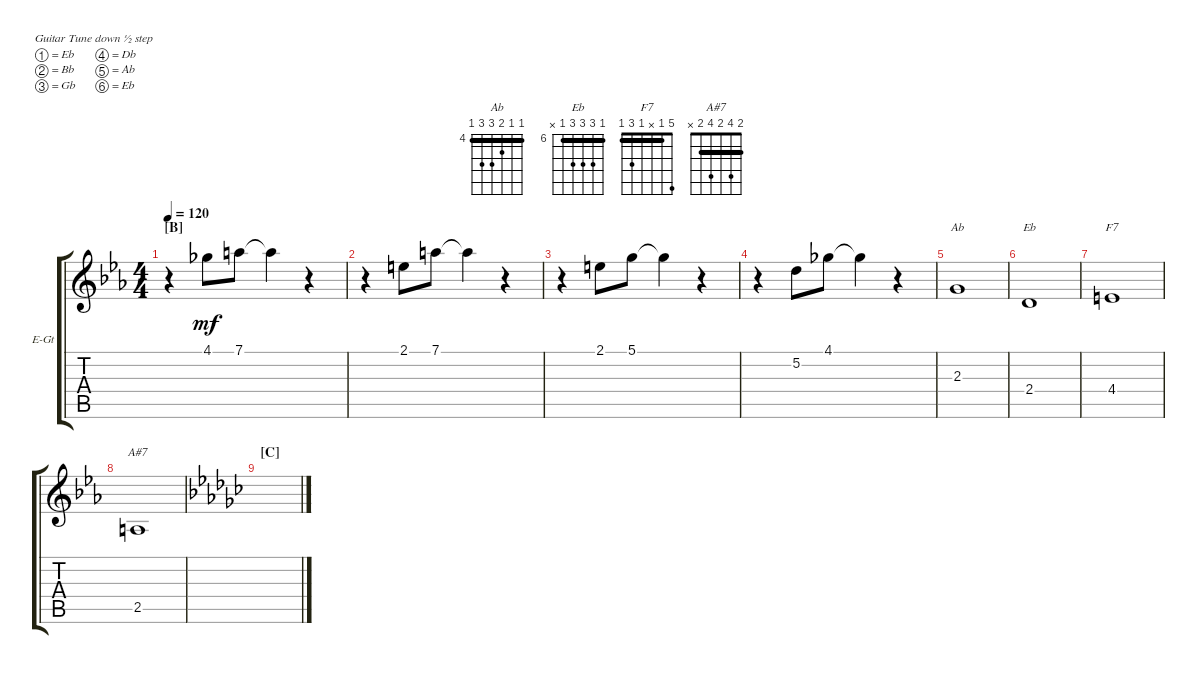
\defaultSystemsLayout 4
\bracketExtendMode groupsimilarinstruments
\firstSystemTrackNameOrientation horizontal
\otherSystemsTrackNameOrientation horizontal
\track ("Electric Guitar" "E-Gt") {instrument distortionguitar}
\staff {score tabs}
\tuning (Eb4 Bb3 Gb3 Db3 Ab2 Eb2)
\displaytranspose 11
\chord ("Ab" 4 4 5 6 6 4) {firstfret 4 barre (4 4)}
\chord ("Eb" 6 8 8 8 6 x) {firstfret 6 barre 6}
\chord ("F7" 5 1 x 1 3 1) {barre (1 1)}
\chord ("A#7" 2 4 2 4 2 x) {barre (2 2)}
\ts (4 4)
\section ("B" "")
\tempo 120
\clef g2
\ks eb
r.4{dy f} 4.1.8{dy mf} 7.1.8 7.1{t}.4 r.4 |
r.4 2.1.8 7.1.8 7.1{t}.4 r.4 |
r.4 2.1.8 5.1.8 5.1{t}.4 r.4 |
r.4 5.2.8 4.1.8 4.1{t}.4 r.4 |
2.3.1{ch "Ab"} |
2.4.1{ch "Eb"} |
4.4.1{ch "F7"} |
2.5.1{ch "A#7"} |
\section ("C" "")
\ks ebminor
